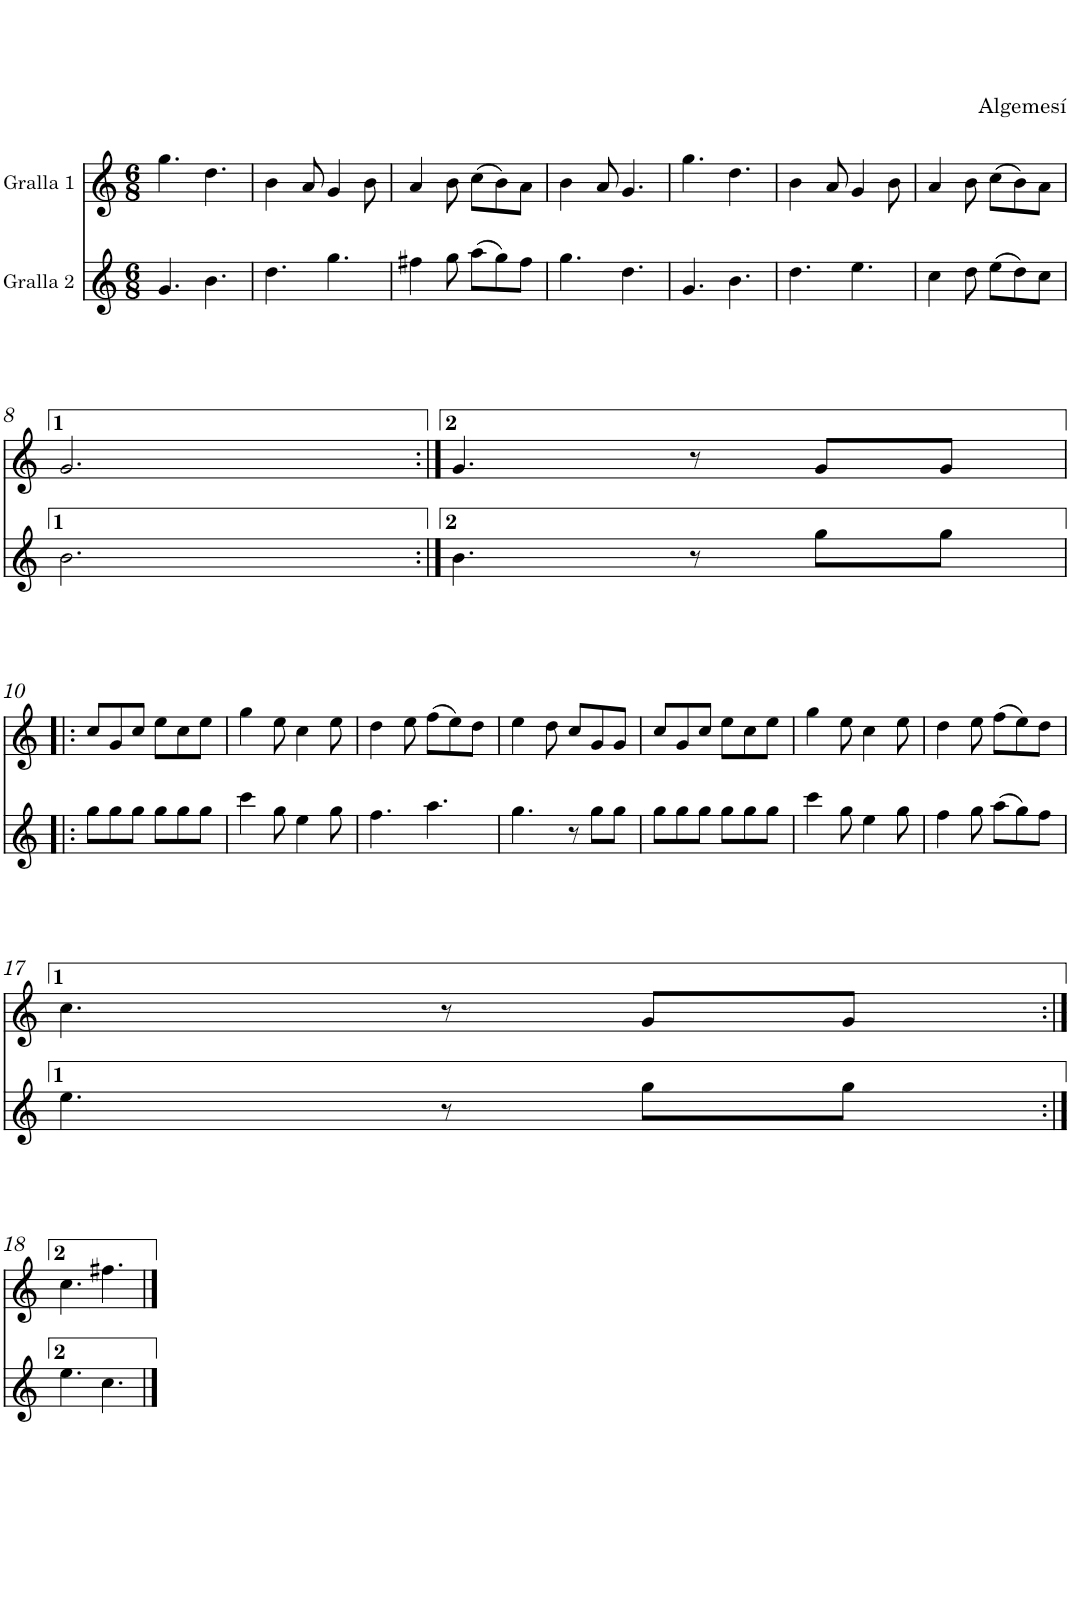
**kern	**kern
*part2	*part1
*staff2	*staff1
*I"Gralla 2	*I"Gralla 1
*clefG2	*clefG2
*Trd1c2	*
*k[]	*k[]
*M6/8	*M6/8
=1	=1
4.g/	4.gg\
4.b\	4.dd\
=2	=2
4.dd\	4b\
.	8a/
4.gg\	4g/
.	8b\
=3	=3
4ff#X\	4a/
8gg\	8b\
(>8aa\L	(>8cc\L
8gg\)	8b\)
8ff#\J	8a\J
=4	=4
4.gg\	4b\
.	8a/
4.dd\	4.g/
=5	=5
4.g/	4.gg\
4.b\	4.dd\
=6	=6
4.dd\	4b\
.	8a/
4.ee\	4g/
.	8b\
=7	=7
4cc\	4a/
8dd\	8b\
(>8ee\L	(>8cc\L
8dd\)	8b\)
8cc\J	8a\J
!!LO:LB:g=z
=8	=8
2.b\	2.g/
=9:|!	=9:|!
4.b\	4.g/
8r	8r
8gg\L	8g/L
8gg\J	8g/J
!!LO:LB:g=z
=10!|:	=10!|:
8gg\L	8cc/L
8gg\	8g/
8gg\J	8cc/J
8gg\L	8ee\L
8gg\	8cc\
8gg\J	8ee\J
=11	=11
4ccc\	4gg\
8gg\	8ee\
4ee\	4cc\
8gg\	8ee\
=12	=12
4.ff\	4dd\
.	8ee\
4.aa\	(>8ff\L
.	8ee\)
.	8dd\J
=13	=13
4.gg\	4ee\
.	8dd\
8r	8cc/L
8gg\L	8g/
8gg\J	8g/J
=14	=14
8gg\L	8cc/L
8gg\	8g/
8gg\J	8cc/J
8gg\L	8ee\L
8gg\	8cc\
8gg\J	8ee\J
=15	=15
4ccc\	4gg\
8gg\	8ee\
4ee\	4cc\
8gg\	8ee\
=16	=16
4ff\	4dd\
8gg\	8ee\
(>8aa\L	(>8ff\L
8gg\)	8ee\)
8ff\J	8dd\J
!!LO:LB:g=z
=17	=17
4.ee\	4.cc\
8r	8r
8gg\L	8g/L
8gg\J	8g/J
!!LO:LB:g=z
=18:|!	=18:|!
4.ee\	4.cc\
4.cc\	4.ff#X\
==	==
*-	*-
